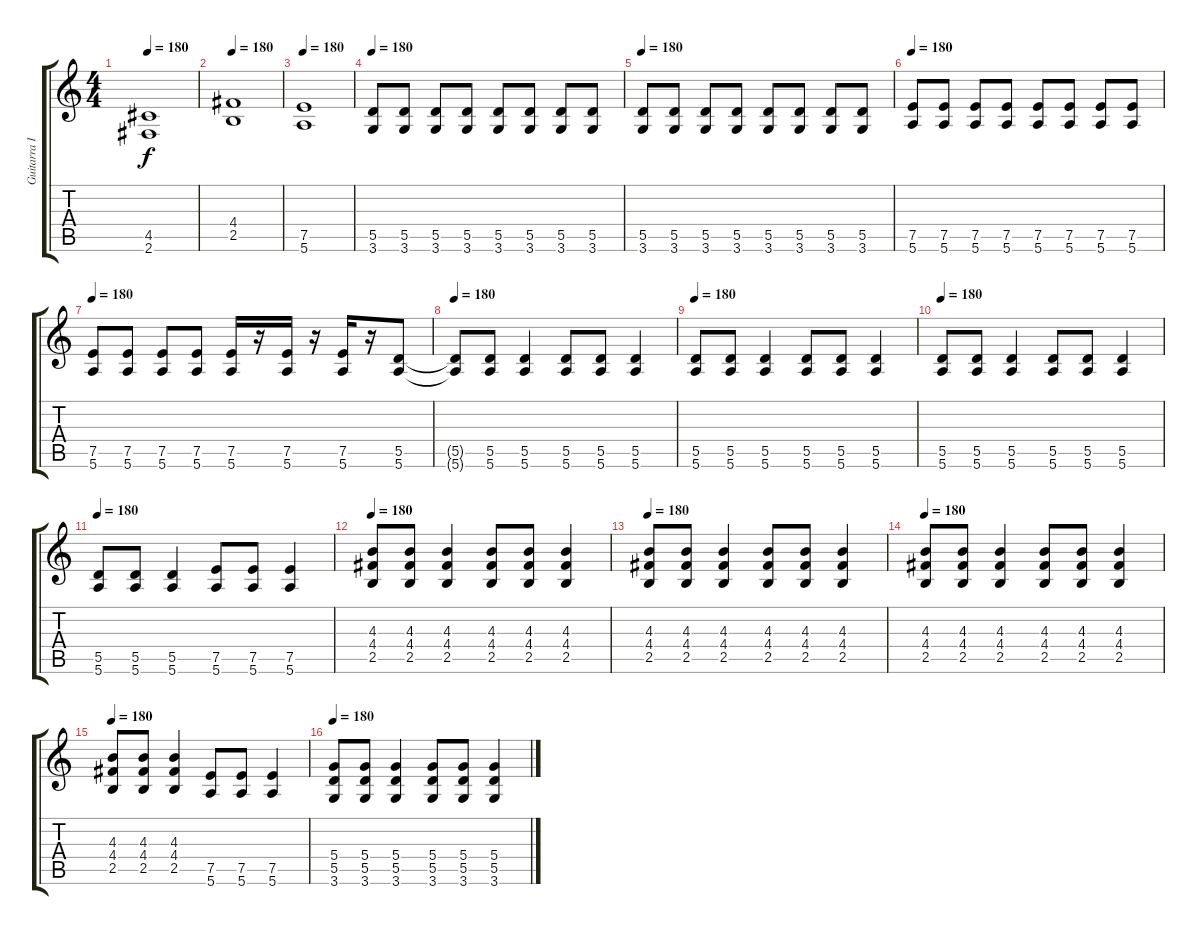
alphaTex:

\track ("Guitarra II" "Guitarra I") {instrument distortionguitar}
\staff {score tabs}
\tuning (E4 B3 G3 D3 A2 E2) {hide}
\ts (4 4)
\tempo 180
\clef g2
\ks c
(4.5{t} 2.6{t}).1{dy f} |
\tempo 180
(4.4 2.5).1 |
\tempo 180
(7.5 5.6).1 |
\tempo 180
(5.5 3.6).8 (5.5 3.6).8 (5.5 3.6).8 (5.5 3.6).8 (5.5 3.6).8 (5.5 3.6).8 (5.5 3.6).8 (5.5 3.6).8 |
\tempo 180
(5.5 3.6).8 (5.5 3.6).8 (5.5 3.6).8 (5.5 3.6).8 (5.5 3.6).8 (5.5 3.6).8 (5.5 3.6).8 (5.5 3.6).8 |
\tempo 180
(7.5 5.6).8 (7.5 5.6).8 (7.5 5.6).8 (7.5 5.6).8 (7.5 5.6).8 (7.5 5.6).8 (7.5 5.6).8 (7.5 5.6).8 |
\tempo 180
(7.5 5.6).8 (7.5 5.6).8 (7.5 5.6).8 (7.5 5.6).8 (7.5 5.6).16 r.16 (7.5 5.6).16 r.16 (7.5 5.6).16 r.16 (5.5 5.6).8 |
\tempo 180
(5.5{t} 5.6{t}).8 (5.5 5.6).8 (5.5 5.6).4 (5.5 5.6).8 (5.5 5.6).8 (5.5 5.6).4 |
\tempo 180
(5.5 5.6).8 (5.5 5.6).8 (5.5 5.6).4 (5.5 5.6).8 (5.5 5.6).8 (5.5 5.6).4 |
\tempo 180
(5.5 5.6).8 (5.5 5.6).8 (5.5 5.6).4 (5.5 5.6).8 (5.5 5.6).8 (5.5 5.6).4 |
\tempo 180
(5.5 5.6).8 (5.5 5.6).8 (5.5 5.6).4 (7.5 5.6).8 (7.5 5.6).8 (7.5 5.6).4 |
\tempo 180
(4.3 4.4 2.5).8 (4.3 4.4 2.5).8 (4.3 4.4 2.5).4 (4.3 4.4 2.5).8 (4.3 4.4 2.5).8 (4.3 4.4 2.5).4 |
\tempo 180
(4.3 4.4 2.5).8 (4.3 4.4 2.5).8 (4.3 4.4 2.5).4 (4.3 4.4 2.5).8 (4.3 4.4 2.5).8 (4.3 4.4 2.5).4 |
\tempo 180
(4.3 4.4 2.5).8 (4.3 4.4 2.5).8 (4.3 4.4 2.5).4 (4.3 4.4 2.5).8 (4.3 4.4 2.5).8 (4.3 4.4 2.5).4 |
\tempo 180
(4.3 4.4 2.5).8 (4.3 4.4 2.5).8 (4.3 4.4 2.5).4 (7.5 5.6).8 (7.5 5.6).8 (7.5 5.6).4 |
\tempo 180
(5.4 5.5 3.6).8 (5.4 5.5 3.6).8 (5.4 5.5 3.6).4 (5.4 5.5 3.6).8 (5.4 5.5 3.6).8 (5.4 5.5 3.6).4
